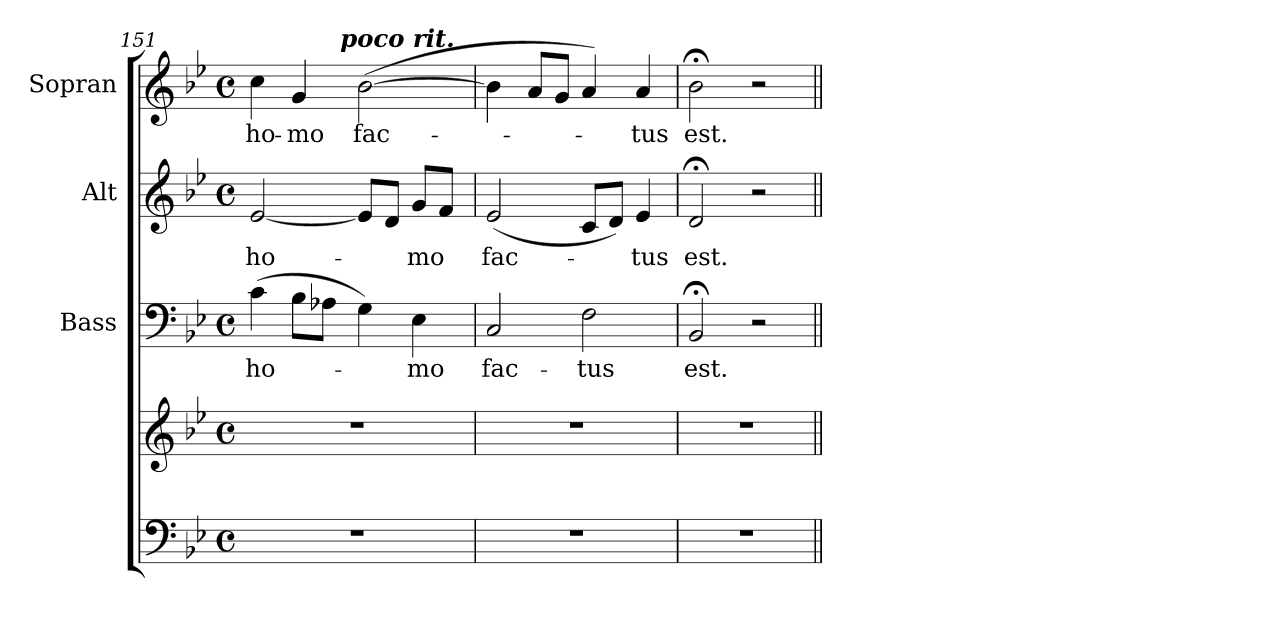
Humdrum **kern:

**kern	**kern	**kern	**text	**kern	**text	**kern	**text
*part4	*part4	*part3	*part3	*part2	*part2	*part1	*part1
*staff5	*staff4	*staff3	*staff3	*staff2	*staff2	*staff1	*staff1
*	*	*I"Bass	*	*I"Alt	*	*I"Sopran	*
*	*	*I'B.	*	*I'A.	*	*I'S.	*
!!LO:LB:g=z
*clefF4	*clefG2	*clefF4	*	*clefG2	*	*clefG2	*
*k[b-e-]	*k[b-e-]	*k[b-e-]	*	*k[b-e-]	*	*k[b-e-]	*
*B-:	*B-:	*B-:	*	*B-:	*	*B-:	*
*M4/4	*M4/4	*M4/4	*	*M4/4	*	*M4/4	*
*met(c)	*met(c)	*met(c)	*	*met(c)	*	*met(c)	*
=151	=151	=151	=151	=151	=151	=151	=151
!	!	!	!LO:LY:b	!	!LO:LY:b	!	!LO:LY:b
*	*	*	*	*	*	*^	*
1r	1r	(>4c\	ho-	[2e-/	ho-	4cc\	4..ryy	ho-
!	!	!	!	!	!	!	!	!LO:LY:b
.	.	8B-\L	.	.	.	4g/	.	-mo
.	.	8A-X\J	.	.	.	.	.	.
!	!	!	!	!	!	!	!LO:TX:a:Bi:t=poco rit.	!
.	.	.	.	.	.	.	2ryy	.
!	!	!	!	!	!	!	!	!LO:LY:b
.	.	4G\)	.	8e-/L]	.	(>[2b-\	.	fac-
.	.	.	.	8d/J	.	.	.	.
!	!	!	!LO:LY:b	!	!LO:LY:b	!	!	!
.	.	4E-\	-mo	8g/L	-mo	.	.	.
.	.	.	.	8f/J	.	.	.	.
.	.	.	.	.	.	.	16ryy	.
=152	=152	=152	=152	=152	=152	=152	=152	=152
!	!	!	!LO:LY:b	!	!LO:LY:b	!	!	!
*	*	*	*	*	*	*v	*v	*
1r	1r	2C/	fac-	(<2e-/	fac-	4b-\]	.
.	.	.	.	.	.	8a/L	.
.	.	.	.	.	.	8g/J	.
!	!	!	!LO:LY:b	!	!	!	!
.	.	2F\	-tus	8c/L	.	4a/)	.
.	.	.	.	8d/J)	.	.	.
!	!	!	!	!	!LO:LY:b	!	!LO:LY:b
.	.	.	.	4e-/	-tus	4a/	-tus
=153	=153	=153	=153	=153	=153	=153	=153
!	!	!	!LO:LY:b	!	!LO:LY:b	!	!LO:LY:b
1r	1r	2BB-;</	est.	2d;</	est.	2b-;<\	est.
.	.	2r	.	2r	.	2r	.
=||	=||	=||	=||	=||	=||	=||	=||
*-	*-	*-	*-	*-	*-	*-	*-
